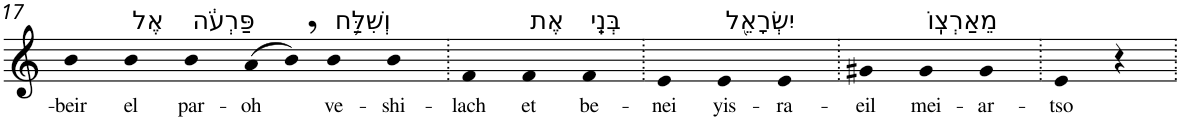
**kern	**text
*part1	*part1
*staff1	*staff1
*I"Piano	*
*I'Pno	*
!!LO:PB:g=z
*clefG2	*
*k[]	*
=17	=17
!	!LO:LY:b
4b	-beir
!LO:TX:a:t=אֶל	!
!	!LO:LY:b
4b	el
!LO:TX:a:t=פַּרְעֹ֔ה	!
!	!LO:LY:b
4b	par-
!	!LO:LY:b
(>8a	-oh
8b,)	.
!LO:TX:a:t=וְשִׁלַּ֥ח	!
!	!LO:LY:b
4b	ve-
!	!LO:LY:b
4b	-shi-
=18.	=18.
!	!LO:LY:b
4f	-lach
!LO:TX:a:t=אֶת	!
!	!LO:LY:b
4f	et
!LO:TX:a:t=בְּנֵֽי	!
!	!LO:LY:b
4f	be-
=19.	=19.
!	!LO:LY:b
4e	-nei
!LO:TX:a:t=יִשְׂרָאֵ֖ל	!
!	!LO:LY:b
4e	yis-
!	!LO:LY:b
4e	-ra-
=20.	=20.
!	!LO:LY:b
4g#X	-eil
!LO:TX:a:t=מֵאַרְצֽוֹ	!
!	!LO:LY:b
4g#	mei-
!	!LO:LY:b
4g#	-ar-
=21.	=21.
!	!LO:LY:b
4e	-tso
4r	.
=.	=.
*-	*-
